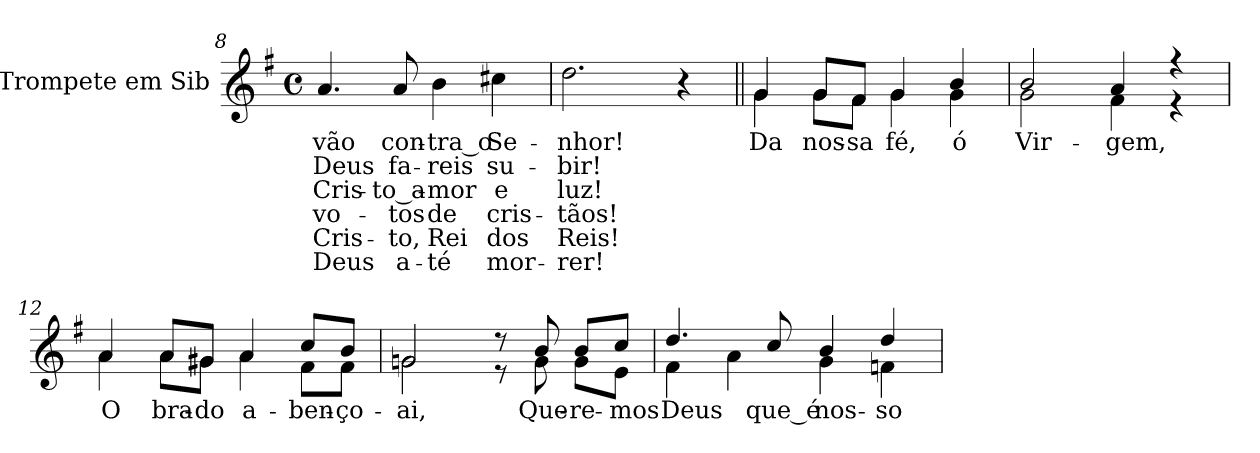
**kern	**text	**text	**text	**text	**text	**text
*part1	*part1	*part1	*part1	*part1	*part1	*part1
*staff1	*staff1	*staff1	*staff1	*staff1	*staff1	*staff1
*I"Trompete em Sib	*	*	*	*	*	*
*I'Tpte.	*	*	*	*	*	*
*clefG2	*	*	*	*	*	*
*ITrd1c2	*	*	*	*	*	*
*k[b-]	*	*	*	*	*	*
*F:	*	*	*	*	*	*
*M4/4	*	*	*	*	*	*
*met(c)	*	*	*	*	*	*
=8	=8	=8	=8	=8	=8	=8
!	!LO:LY:b:color=#000000	!LO:LY:b:color=#000000	!LO:LY:b:color=#000000	!LO:LY:b:color=#000000	!LO:LY:b:color=#000000	!LO:LY:b:color=#000000
4.gi/	vão	Deus	Cris-	vo-	Cris-	Deus
!	!LO:LY:b:color=#000000	!LO:LY:b:color=#000000	!LO:LY:b:color=#000000	!LO:LY:b:color=#000000	!LO:LY:b:color=#000000	!LO:LY:b:color=#000000
8gi/	con-	fa-	-to_a-	-tos	-to,	a-
!	!LO:LY:b:color=#000000	!LO:LY:b:color=#000000	!LO:LY:b:color=#000000	!LO:LY:b:color=#000000	!LO:LY:b:color=#000000	!LO:LY:b:color=#000000
4ai\	-tra_o	-reis	-mor	de	Rei	-té
!	!LO:LY:b:color=#000000	!LO:LY:b:color=#000000	!LO:LY:b:color=#000000	!LO:LY:b:color=#000000	!LO:LY:b:color=#000000	!LO:LY:b:color=#000000
4bni\	Se-	su-	e	cris-	dos	mor-
!!LO:LB:g=z
=9	=9	=9	=9	=9	=9	=9
!	!LO:LY:b:color=#000000	!LO:LY:b:color=#000000	!LO:LY:b:color=#000000	!LO:LY:b:color=#000000	!LO:LY:b:color=#000000	!LO:LY:b:color=#000000
2.cci\	-nhor!	-bir!	luz!	-tãos!	Reis!	-rer!
4r	.	.	.	.	.	.
=10||	=10||	=10||	=10||	=10||	=10||	=10||
!	!LO:LY:b:color=#000000	!	!	!	!	!
*^	*	*	*	*	*	*
4fi/	4fi\	Da	.	.	.	.	.
!	!	!LO:LY:b:color=#000000	!	!	!	!	!
8fi/L	8fi\L	nos-	.	.	.	.	.
!	!	!LO:LY:b:color=#000000	!	!	!	!	!
8ei/J	8ei\J	-sa	.	.	.	.	.
!	!	!LO:LY:b:color=#000000	!	!	!	!	!
4fi/	4fi\	fé,	.	.	.	.	.
!	!	!LO:LY:b:color=#000000	!	!	!	!	!
4ai/	4fi\	ó	.	.	.	.	.
=11	=11	=11	=11	=11	=11	=11	=11
!	!	!LO:LY:b:color=#000000	!	!	!	!	!
2ai/	2fi\	Vir-	.	.	.	.	.
!	!	!LO:LY:b:color=#000000	!	!	!	!	!
4gi/	4ei\	-gem,	.	.	.	.	.
4r	4r	.	.	.	.	.	.
=12	=12	=12	=12	=12	=12	=12	=12
!	!	!LO:LY:b:color=#000000	!	!	!	!	!
4gi/	4gi\	O	.	.	.	.	.
!	!	!LO:LY:b:color=#000000	!	!	!	!	!
8gi/L	8gi\L	bra-	.	.	.	.	.
!	!	!LO:LY:b:color=#000000	!	!	!	!	!
8f#Xi/J	8f#i\J	-do	.	.	.	.	.
!	!	!LO:LY:b:color=#000000	!	!	!	!	!
4gi/	4gi\	a-	.	.	.	.	.
!	!	!LO:LY:b:color=#000000	!	!	!	!	!
8b-i/L	8ei\L	-ben-	.	.	.	.	.
!	!	!LO:LY:b:color=#000000	!	!	!	!	!
8ai/J	8ei\J	-ço-	.	.	.	.	.
=13	=13	=13	=13	=13	=13	=13	=13
!	!	!LO:LY:b:color=#000000	!	!	!	!	!
2fni/	2fi\	-ai,	.	.	.	.	.
8r	8r	.	.	.	.	.	.
!	!	!LO:LY:b:color=#000000	!	!	!	!	!
8ai/	8fi\	Que-	.	.	.	.	.
!	!	!LO:LY:b:color=#000000	!	!	!	!	!
8ai/L	8fi\L	-re-	.	.	.	.	.
!	!	!LO:LY:b:color=#000000	!	!	!	!	!
8b-i/J	8di\J	-mos	.	.	.	.	.
!!LO:LB:g=z	!!
=14	=14	=14	=14	=14	=14	=14	=14
!	!	!LO:LY:b:color=#000000	!	!	!	!	!
4.cci/	4ei\	Deus	.	.	.	.	.
.	4gi\	.	.	.	.	.	.
!	!	!LO:LY:b:color=#000000	!	!	!	!	!
8b-i/	.	que_é	.	.	.	.	.
!	!	!LO:LY:b:color=#000000	!	!	!	!	!
4ai/	4fi\	nos-	.	.	.	.	.
!	!	!LO:LY:b:color=#000000	!	!	!	!	!
4cci/	4e-Xi\	-so	.	.	.	.	.
*v	*v	*	*	*	*	*	*
=	=	=	=	=	=	=
*-	*-	*-	*-	*-	*-	*-
